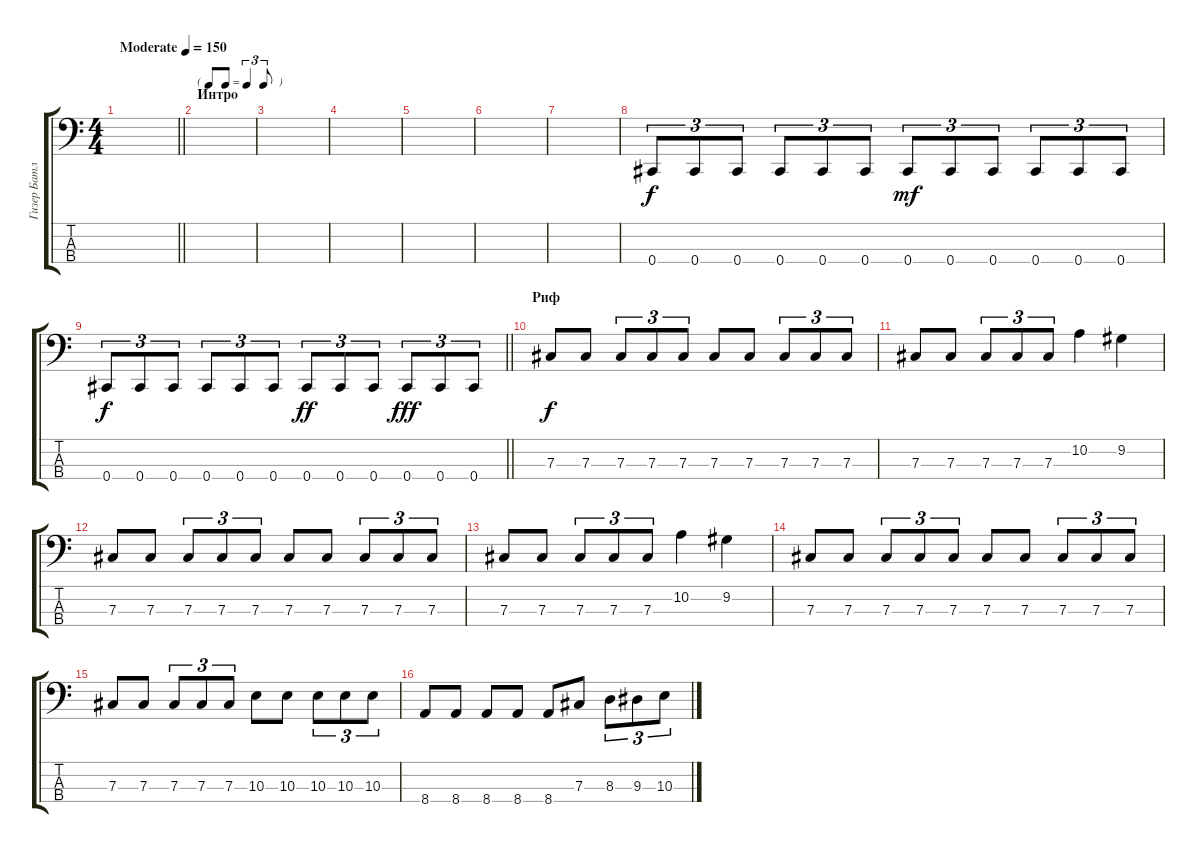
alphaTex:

\track ("Гизер Батлер" "Гизер Батл") {instrument electricbassfinger}
\staff {score tabs}
\tuning (E2 B1 Gb1 Db1) {hide}
\ts (4 4)
\tempo (150 "Moderate")
\clef f4
\barLineRight lightlight
\ks c
|
\tf triplet8th
\section ("" "Интро")
|
|
|
|
|
|
0.4.8{tu (3 2) instrument slapbass1} 0.4.8{tu (3 2)} 0.4.8{tu (3 2)} 0.4.8{tu (3 2)} 0.4.8{tu (3 2)} 0.4.8{tu (3 2)} 0.4.8{tu (3 2) dy mf} 0.4.8{tu (3 2)} 0.4.8{tu (3 2)} 0.4.8{tu (3 2)} 0.4.8{tu (3 2)} 0.4.8{tu (3 2)} |
\barLineRight lightlight
0.4.8{tu (3 2) dy f} 0.4.8{tu (3 2)} 0.4.8{tu (3 2)} 0.4.8{tu (3 2)} 0.4.8{tu (3 2)} 0.4.8{tu (3 2)} 0.4.8{tu (3 2) dy ff} 0.4.8{tu (3 2)} 0.4.8{tu (3 2)} 0.4.8{tu (3 2) dy fff} 0.4.8{tu (3 2)} 0.4.8{tu (3 2)} |
\section ("" "Риф")
7.3.8{dy f volume 16 instrument electricbassfinger} 7.3.8 7.3.8{tu (3 2)} 7.3.8{tu (3 2)} 7.3.8{tu (3 2)} 7.3.8 7.3.8 7.3.8{tu (3 2)} 7.3.8{tu (3 2)} 7.3.8{tu (3 2)} |
7.3.8 7.3.8 7.3.8{tu (3 2)} 7.3.8{tu (3 2)} 7.3.8{tu (3 2)} 10.2.4 9.2.4 |
7.3.8{volume 16} 7.3.8 7.3.8{tu (3 2)} 7.3.8{tu (3 2)} 7.3.8{tu (3 2)} 7.3.8 7.3.8 7.3.8{tu (3 2)} 7.3.8{tu (3 2)} 7.3.8{tu (3 2)} |
7.3.8 7.3.8 7.3.8{tu (3 2)} 7.3.8{tu (3 2)} 7.3.8{tu (3 2)} 10.2.4 9.2.4 |
7.3.8 7.3.8 7.3.8{tu (3 2)} 7.3.8{tu (3 2)} 7.3.8{tu (3 2)} 7.3.8 7.3.8 7.3.8{tu (3 2)} 7.3.8{tu (3 2)} 7.3.8{tu (3 2)} |
7.3.8 7.3.8 7.3.8{tu (3 2)} 7.3.8{tu (3 2)} 7.3.8{tu (3 2)} 10.3.8 10.3.8 10.3.8{tu (3 2)} 10.3.8{tu (3 2)} 10.3.8{tu (3 2)} |
8.4.8 8.4.8 8.4.8 8.4.8 8.4.8 7.3.8 8.3.8{tu (3 2)} 9.3.8{tu (3 2)} 10.3.8{tu (3 2)}
